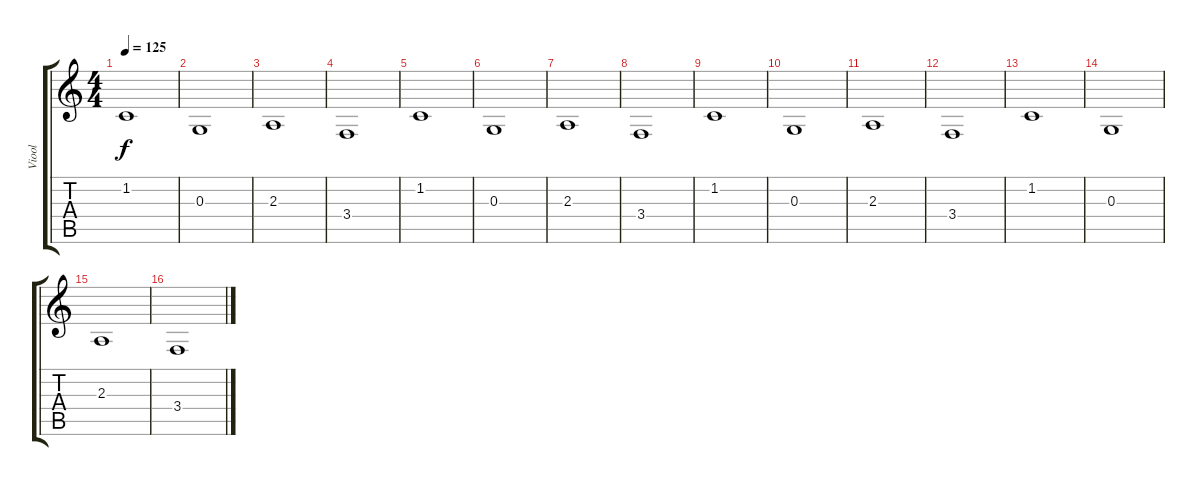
\track ("Viool" "Viool") {instrument stringensemble2}
\staff {score tabs}
\tuning (E4 B3 G3 D3 A2 E2) {hide}
\ts (4 4)
\tempo 125
\clef g2
\ks c
1.2.1{dy f} |
0.3.1 |
2.3.1 |
3.4.1 |
1.2.1 |
0.3.1 |
2.3.1 |
3.4.1 |
1.2.1 |
0.3.1 |
2.3.1 |
3.4.1 |
1.2.1 |
0.3.1 |
2.3.1 |
3.4.1
